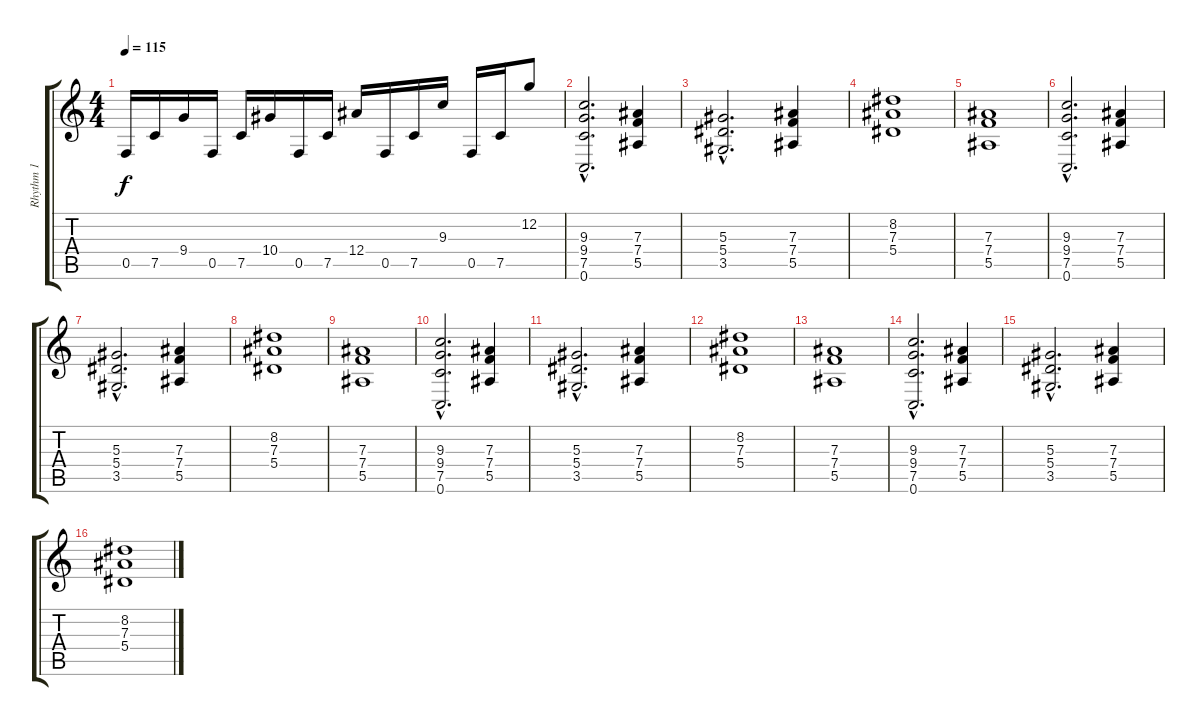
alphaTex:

\track ("Rhythm 1" "Rhythm 1") {instrument distortionguitar}
\staff {score tabs}
\tuning (C4 G3 Eb3 Bb2 F2 C2) {hide}
\ts (4 4)
\tempo 115
\clef g2
\ks c
0.5.16{dy f} 7.5.16 9.4.16 0.5.16 7.5.16 10.4.16 0.5.16 7.5.16 12.4.16 0.5.16 7.5.16 9.3.16 0.5.16 7.5.16 12.2.8 |
(9.3{hac} 9.4{hac} 7.5{hac} 0.6{hac}).2{d} (7.3 7.4 5.5).4 |
(5.3{hac} 5.4{hac} 3.5{hac}).2{d} (7.3 7.4 5.5).4 |
(8.2 7.3 5.4).1 |
(7.3 7.4 5.5).1 |
(9.3{hac} 9.4{hac} 7.5{hac} 0.6{hac}).2{d} (7.3 7.4 5.5).4 |
(5.3{hac} 5.4{hac} 3.5{hac}).2{d} (7.3 7.4 5.5).4 |
(8.2 7.3 5.4).1 |
(7.3 7.4 5.5).1 |
(9.3{hac} 9.4{hac} 7.5{hac} 0.6{hac}).2{d} (7.3 7.4 5.5).4 |
(5.3{hac} 5.4{hac} 3.5{hac}).2{d} (7.3 7.4 5.5).4 |
(8.2 7.3 5.4).1 |
(7.3 7.4 5.5).1 |
(9.3{hac} 9.4{hac} 7.5{hac} 0.6{hac}).2{d} (7.3 7.4 5.5).4 |
(5.3{hac} 5.4{hac} 3.5{hac}).2{d} (7.3 7.4 5.5).4 |
(8.2 7.3 5.4).1
